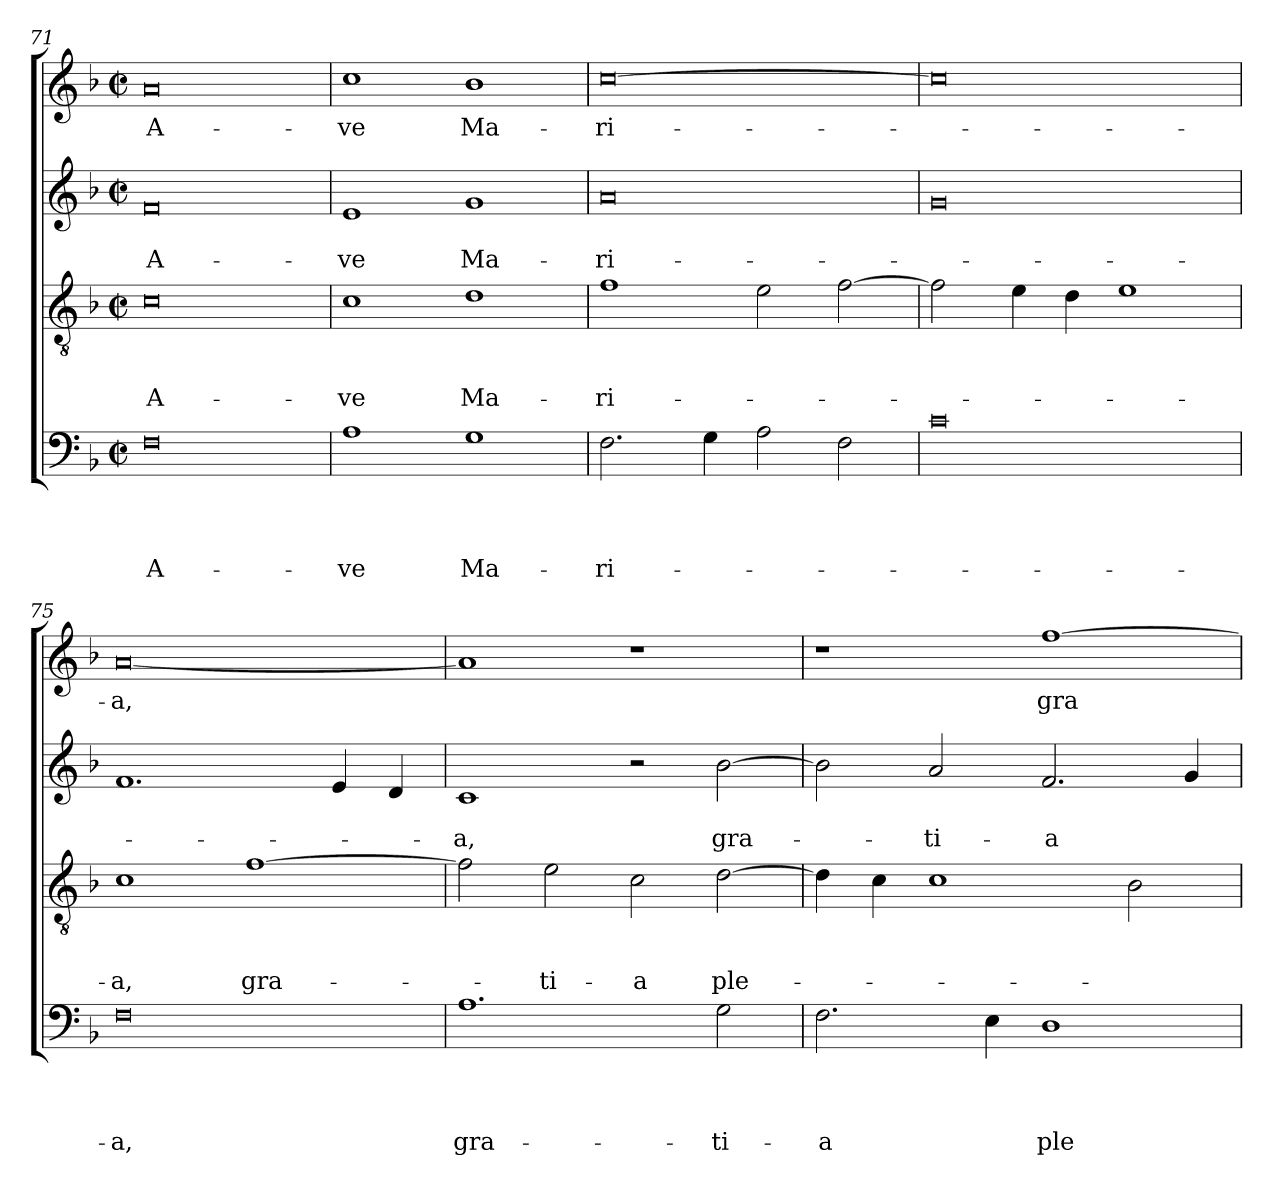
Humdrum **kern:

**kern	**text	**text	**text	**text	**kern	**text	**text	**text	**kern	**text	**text	**kern	**text
*part4	*part4	*part4	*part4	*part4	*part3	*part3	*part3	*part3	*part2	*part2	*part2	*part1	*part1
*staff4	*staff4	*staff4	*staff4	*staff4	*staff3	*staff3	*staff3	*staff3	*staff2	*staff2	*staff2	*staff1	*staff1
!!LO:PB:g=z
*clefF4	*	*	*	*	*clefGv2	*	*	*	*clefG2	*	*	*clefG2	*
*k[b-]	*	*	*	*	*k[b-]	*	*	*	*k[b-]	*	*	*k[b-]	*
*F:	*	*	*	*	*F:	*	*	*	*F:	*	*	*F:	*
*M2/2	*	*	*	*	*M2/2	*	*	*	*M2/2	*	*	*M2/2	*
*met(c|)	*	*	*	*	*met(c|)	*	*	*	*met(c|)	*	*	*met(c|)	*
=71	=71	=71	=71	=71	=71	=71	=71	=71	=71	=71	=71	=71	=71
!	!	!	!	!LO:LY:b	!	!	!	!LO:LY:b	!	!	!LO:LY:b	!	!LO:LY:b
0F	.	.	.	A-	0c	.	.	A-	0f	.	A-	0a	A-
=72	=72	=72	=72	=72	=72	=72	=72	=72	=72	=72	=72	=72	=72
!	!	!	!	!LO:LY:b	!	!	!	!LO:LY:b	!	!	!LO:LY:b	!	!LO:LY:b
1A	.	.	.	-ve	1c	.	.	-ve	1e	.	-ve	1cc	-ve
!	!	!	!	!LO:LY:b	!	!	!	!LO:LY:b	!	!	!LO:LY:b	!	!LO:LY:b
1G	.	.	.	Ma-	1d	.	.	Ma-	1g	.	Ma-	1b-	Ma-
=73	=73	=73	=73	=73	=73	=73	=73	=73	=73	=73	=73	=73	=73
!	!	!	!	!LO:LY:b	!	!	!	!LO:LY:b	!	!	!LO:LY:b	!	!LO:LY:b
2.F\	.	.	.	-ri-	1f	.	.	-ri-	0a	.	-ri-	[0cc	-ri-
4G\	.	.	.	.	.	.	.	.	.	.	.	.	.
2A\	.	.	.	.	2e\	.	.	.	.	.	.	.	.
2F\	.	.	.	.	[2f\	.	.	.	.	.	.	.	.
=74	=74	=74	=74	=74	=74	=74	=74	=74	=74	=74	=74	=74	=74
0c	.	.	.	.	2f\]	.	.	.	0g	.	.	0cc]	.
.	.	.	.	.	4e\	.	.	.	.	.	.	.	.
.	.	.	.	.	4d\	.	.	.	.	.	.	.	.
.	.	.	.	.	1e	.	.	.	.	.	.	.	.
=75	=75	=75	=75	=75	=75	=75	=75	=75	=75	=75	=75	=75	=75
!	!	!	!	!LO:LY:b	!	!	!	!LO:LY:b	!	!	!	!	!LO:LY:b
0F	.	.	.	-a,	1c	.	.	-a,	1.f	.	.	[0a	-a,
!	!	!	!	!	!	!	!	!LO:LY:b	!	!	!	!	!
.	.	.	.	.	[1f	.	.	gra-	.	.	.	.	.
.	.	.	.	.	.	.	.	.	4e/	.	.	.	.
.	.	.	.	.	.	.	.	.	4d/	.	.	.	.
=76	=76	=76	=76	=76	=76	=76	=76	=76	=76	=76	=76	=76	=76
!	!	!	!	!LO:LY:b	!	!	!	!	!	!	!LO:LY:b	!	!
1.A	.	.	.	gra-	2f\]	.	.	.	1c	.	-a,	1a]	.
!	!	!	!	!	!	!	!	!LO:LY:b	!	!	!	!	!
.	.	.	.	.	2e\	.	.	-ti-	.	.	.	.	.
!	!	!	!	!	!	!	!	!LO:LY:b	!	!	!	!	!
.	.	.	.	.	2c\	.	.	-a	2r	.	.	1r	.
!	!	!	!	!LO:LY:b	!	!	!	!LO:LY:b	!	!	!LO:LY:b	!	!
2G\	.	.	.	-ti-	[2d\	.	.	ple-	[2b-\	.	gra-	.	.
!!LO:LB:g=z
=77	=77	=77	=77	=77	=77	=77	=77	=77	=77	=77	=77	=77	=77
!	!	!	!	!LO:LY:b	!	!	!	!	!	!	!	!	!
2.F\	.	.	.	-a	4d\]	.	.	.	2b-\]	.	.	1r	.
.	.	.	.	.	4c\	.	.	.	.	.	.	.	.
!	!	!	!	!	!	!	!	!	!	!	!LO:LY:b	!	!
.	.	.	.	.	1c	.	.	.	2a/	.	-ti-	.	.
4E\	.	.	.	.	.	.	.	.	.	.	.	.	.
!	!	!	!	!LO:LY:b	!	!	!	!	!	!	!LO:LY:b	!	!LO:LY:b
1D	.	.	.	ple-	.	.	.	.	2.f/	.	-a	[1ff	gra-
.	.	.	.	.	2B-\	.	.	.	.	.	.	.	.
.	.	.	.	.	.	.	.	.	4g/	.	.	.	.
=	=	=	=	=	=	=	=	=	=	=	=	=	=
*-	*-	*-	*-	*-	*-	*-	*-	*-	*-	*-	*-	*-	*-
